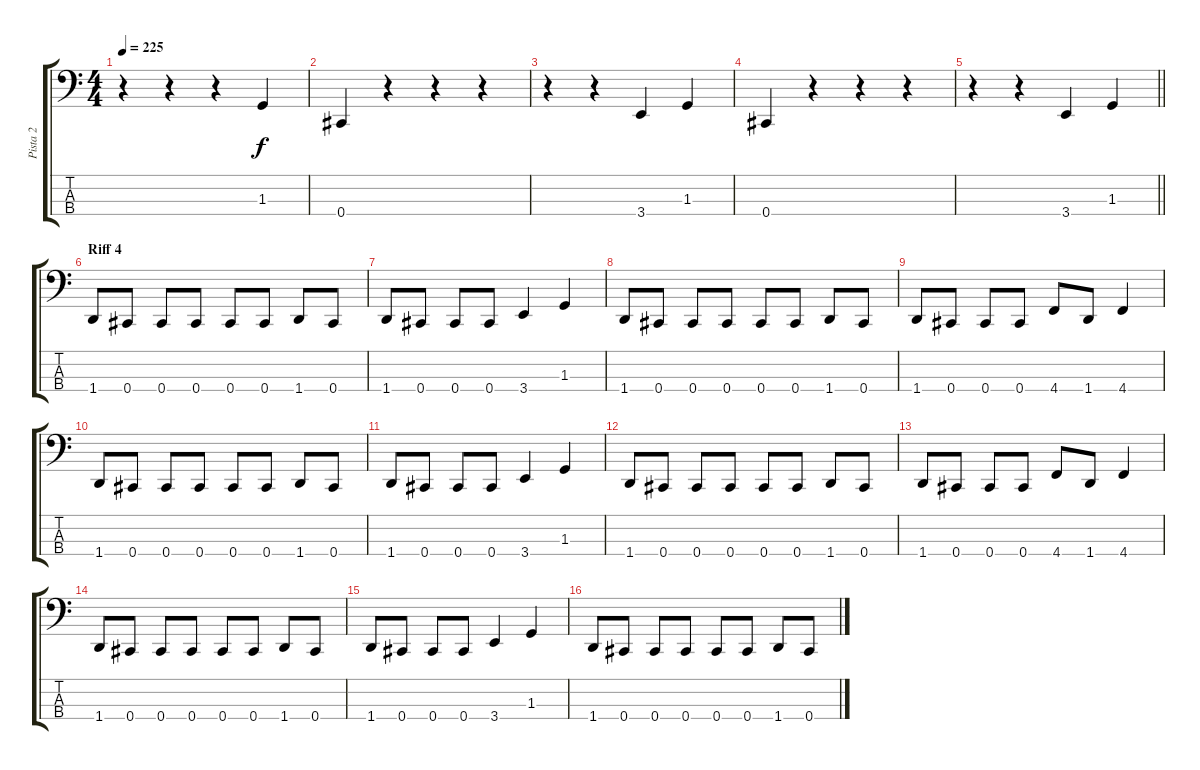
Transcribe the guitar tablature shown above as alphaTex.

\track ("Pista 2" "Pista 2") {instrument slapbass2}
\staff {score tabs}
\tuning (E2 B1 Gb1 Db1) {hide}
\ts (4 4)
\tempo 225
\clef f4
\ks c
r.4{dy f} r.4 r.4 1.3.4 |
0.4.4 r.4 r.4 r.4 |
r.4 r.4 3.4.4 1.3.4 |
0.4.4 r.4 r.4 r.4 |
\barLineRight lightlight
r.4 r.4 3.4.4 1.3.4 |
\section ("" "Riff 4")
1.4.8 0.4.8 0.4.8 0.4.8 0.4.8 0.4.8 1.4.8 0.4.8 |
1.4.8 0.4.8 0.4.8 0.4.8 3.4.4 1.3.4 |
1.4.8 0.4.8 0.4.8 0.4.8 0.4.8 0.4.8 1.4.8 0.4.8 |
1.4.8 0.4.8 0.4.8 0.4.8 4.4.8 1.4.8 4.4.4 |
1.4.8 0.4.8 0.4.8 0.4.8 0.4.8 0.4.8 1.4.8 0.4.8 |
1.4.8 0.4.8 0.4.8 0.4.8 3.4.4 1.3.4 |
1.4.8 0.4.8 0.4.8 0.4.8 0.4.8 0.4.8 1.4.8 0.4.8 |
1.4.8 0.4.8 0.4.8 0.4.8 4.4.8 1.4.8 4.4.4 |
1.4.8 0.4.8 0.4.8 0.4.8 0.4.8 0.4.8 1.4.8 0.4.8 |
1.4.8 0.4.8 0.4.8 0.4.8 3.4.4 1.3.4 |
1.4.8 0.4.8 0.4.8 0.4.8 0.4.8 0.4.8 1.4.8 0.4.8
